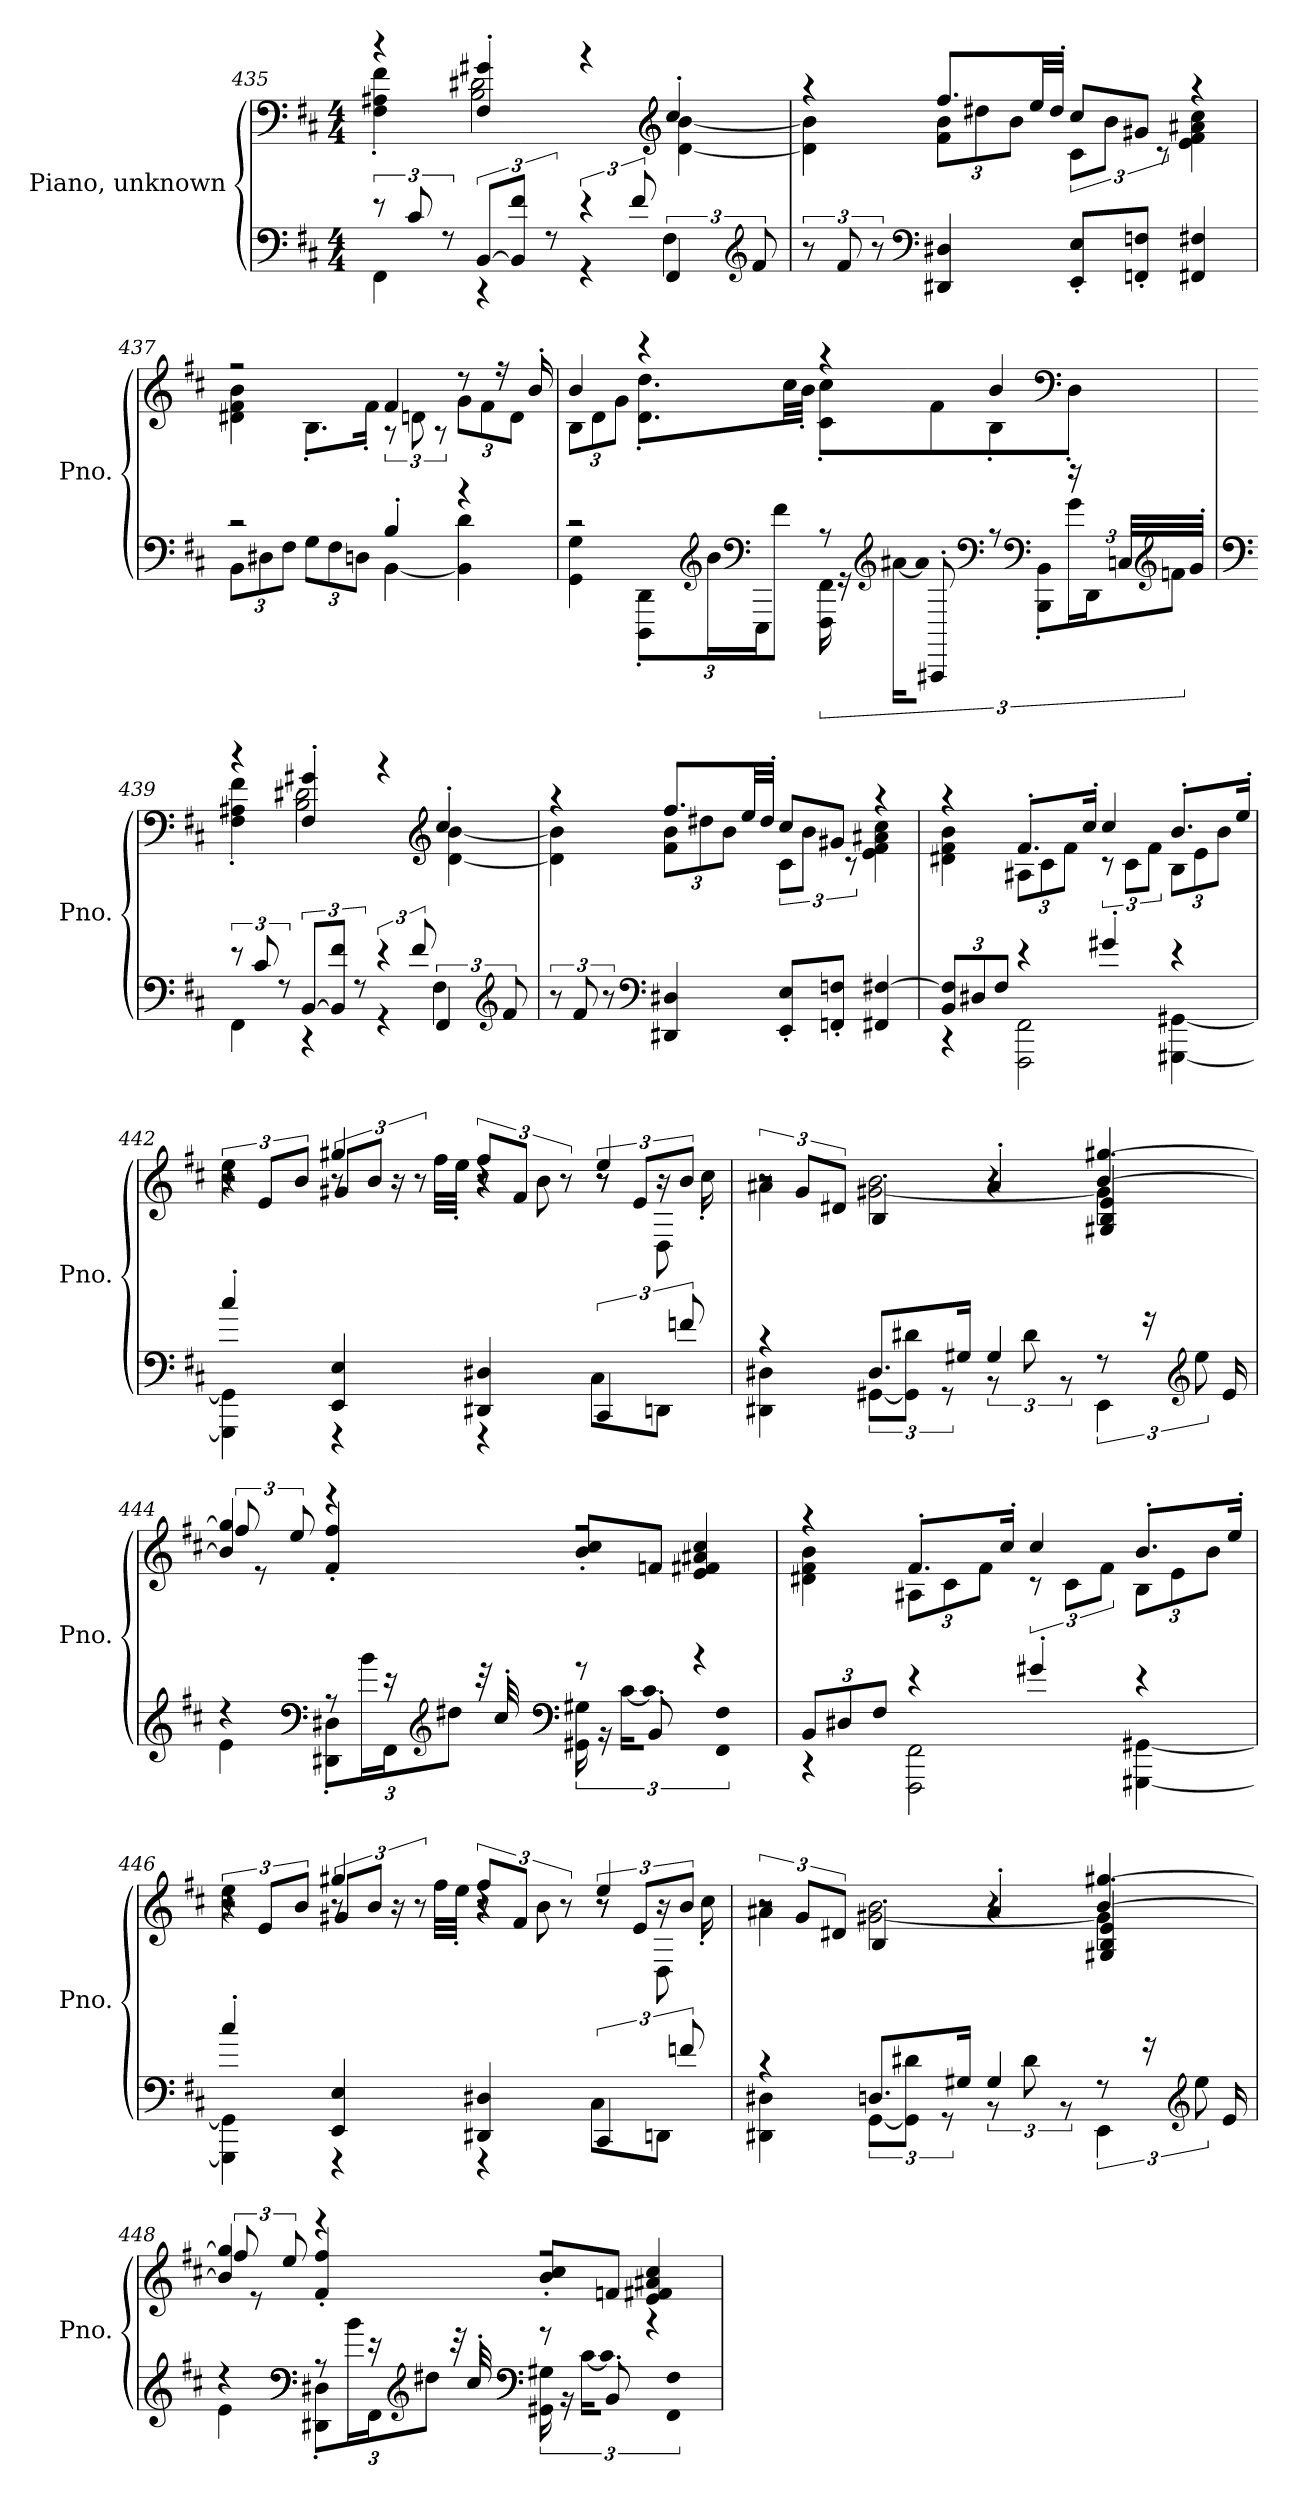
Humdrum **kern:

**kern	**kern
*part1	*part1
*staff2	*staff1
*I"Piano, unknown	*
*I'Pno.	*
!!LO:LB:g=z
*clefF4	*clefF4
*k[f#c#]	*k[f#c#]
*M4/4	*M4/4
=435	=435
*^	*^
12r	4FF#\	4r	4F#\' 4A#X\' 4f#\'
12c#/	.	.	.
12r	.	.	.
[12BB/L	4r	4F#/' 4g#X/'	2B\ 2d#X\
12BB/] 12f#/J	.	.	.
12r	.	.	.
6r	4r	4r	.
12f#/	.	.	.
*	*	*clefG2	*
6FF#/	4F#\	4cc#'/	[4d#\ [4b\
*clefG2	*	*	*
12f#/	.	.	.
*v	*v	*	*
=436	=436	=436
12r	4r	4d#\] 4b\]
12f#/	.	.
12r	.	.
*clefF4	*	*
*	*	*Xbrackettup
4DD#X/ 4D#X/	8.ff#/L	12f#\ 12b\L
.	.	12dd#X\
.	.	12b\J
.	32ee/LL	.
.	32dd#'/JJJ	.
*	*	*brackettup
8EE/' 8E/'L	8cc#/L	12c#\L
.	.	12b\J
8FFn/' 8Fn/'J	8g#X/J	.
.	.	12r
4FF#X/ 4F#X/	4r	4e\ 4f#\ 4a#X\ 4cc#\
!!LO:LB:g=z	!!
=437	=437	=437
*^	*	*
*	*Xbrackettup	*	*
2r	12BB\L	2r	4d#X\ 4f#\ 4b\
.	12D#X\	.	.
.	12F#\J	.	.
.	12G\L	.	8.B'\L
.	12F#\	.	.
.	12Dn\J	.	.
.	.	.	16f#'\Jk
4B'/	[4BB\	4f#/	12r
.	.	.	12dn\
.	.	.	12r
*	*	*	*Xbrackettup
4r	4BB\] 4d\	8r	12g\L
.	.	.	12f#\
.	.	16r	.
.	.	.	12d\J
.	.	16b'/	.
!!LO:LB:g=z	!!
=438	=438	=438	=438
2r	4GG\ 4G\	4b/	12B\L
.	.	.	12d\
.	.	.	12g\J
.	12DDD\' 12DD\'L	4r	8.d\' 8.dd\'L
*clefG2	*	*	*
.	24b\L	.	.
*clefF4	*	*	*
.	24EEE\J	.	.
.	12f#\J	.	.
.	.	.	32cc#\LL
.	.	.	32b'\JJJ
*	*brackettup	*	*
8r	24FFF#\ 24FF#\	4r	8c#\' 8cc#\'L
.	24r	.	.
*clefG2	*	*	*
.	[24a#X\KL	.	.
8AAA#X'/	8a#\J]	.	8f#\
*clefF4	*	*	*
*	*Xbrackettup	*	*
8r	12BBB\' 12BB\'L	4b/	8B'\
.	24g\L	.	.
*	*	*clefF4	*
16r	24DD\J	.	8D'\J
*clefG2	*	*	*
.	12fn\J	.	.
32an/LLL	.	.	.
32g'/JJJ	.	.	.
!!LO:LB:g=z	!!
=439	=439	=439	=439
*clefF4	*	*	*
*brackettup	*	*	*
12r	4FF#\	4r	4F#\' 4A#X\' 4f#\'
12c#/	.	.	.
12r	.	.	.
[12BB/L	4r	4F#/' 4g#X/'	2B\ 2d#X\
12BB/] 12f#/J	.	.	.
12r	.	.	.
6r	4r	4r	.
12f#/	.	.	.
*	*	*clefG2	*
6FF#/	4F#\	4cc#'/	[4d#\ [4b\
*clefG2	*	*	*
12f#/	.	.	.
*v	*v	*	*
=440	=440	=440
12r	4r	4d#\] 4b\]
12f#/	.	.
12r	.	.
*clefF4	*	*
4DD#X/ 4D#X/	8.ff#/L	12f#\ 12b\L
.	.	12dd#X\
.	.	12b\J
.	32ee/LL	.
.	32dd#'/JJJ	.
*	*	*brackettup
8EE/' 8E/'L	8cc#/L	12c#\L
.	.	12b\J
8FFn/' 8Fn/'J	8g#X/J	.
.	.	12r
4FF#X/ [4F#X/	4r	4e\ 4f#\ 4a#X\ 4cc#\
!!LO:PB:g=z	!!
=441	=441	=441
*Xbrackettup	*	*
*^	*	*
12BB/ 12F#/]L	4r	4r	4d#X\ 4f#\ 4b\
12D#X/	.	.	.
12F#/J	.	.	.
*	*	*	*Xbrackettup
4r	2FFF#\ 2FF#\	8.f#'/L	12A#X\L
.	.	.	12c#\
.	.	.	12f#\J
.	.	16cc#'/Jk	.
*	*	*	*brackettup
4g#X'/	.	4cc#/	12r
.	.	.	12c#\L
.	.	.	12f#\J
*	*	*	*Xbrackettup
4r	[4GGG#X\ [4GG#X\	8.b'/L	12B\L
.	.	.	12e\
.	.	.	12b\J
.	.	16ee'/Jk	.
=442	=442	=442	=442
*	*	*	*^
*	*	*	*	*brackettup
*	*	*	*	*^
4cc#'/	4GGG#\] 4GG#\]	4r	4ee\	12r	2r
.	.	.	.	12e/L	.
.	.	.	.	12b/J	.
4EE/ 4E/	4r	4gg#X/	8r	12g#X/L	.
.	.	.	.	12b/J	.
.	.	.	16r	.	.
.	.	.	.	12r	.
.	.	.	32ff#\LLL	.	.
.	.	.	32ee'\JJJ	.	.
4DD#X/ 4D#X/	4r	4r	8r	12ff#/L	4r
.	.	.	.	12f#/J	.
.	.	.	8b\	.	.
.	.	.	.	12r	.
*brackettup	*	*	*	*	*
6CC#/	8C#\L	4ee/	8r	12r	8r
.	.	.	.	12e/L	.
.	8DDn\J	.	16r	.	8D\
12fn/	.	.	.	12b/J	.
.	.	.	16cc#'\	.	.
*	*	*	*	*v	*v
!!LO:LB:g=z
=443	=443	=443	=443	=443
4r	4DD#X\ 4D#X\	2r	4a#X\	12r
.	.	.	.	12g/L
.	.	.	.	12d#X/J
8.D#/L	[12GG#X\L	.	[2g#X\ 2b\	4B'/
.	12GG#\] 12d#X\J	.	.	.
.	12r	.	.	.
16G#X/Jk	.	.	.	.
4G#/	12r	4r	.	4a#'/
.	12d#\	.	.	.
.	12r	.	.	.
8r	6EE\	[4b/ [4gg#X/	4g#\]	4G#X/' 4B/' 4e/'
16r	.	.	.	.
*clefG2	*	*	*	*
.	12ee\	.	.	.
16e/	.	.	.	.
*	*	*	*v	*v
!!LO:LB:g=z
=444	=444	=444	=444
4r	4e\	4b/] 4gg#/]	12ff#/
.	.	.	12r
.	.	.	12ee/
*clefF4	*	*	*
*	*Xbrackettup	*	*
8r	12DD#X\' 12D#X\'L	4r	4f#/' 4ff#/'
.	24b\L	.	.
16r	24FF#\J	.	.
*clefG2	*	*	*
.	12dd#X\J	.	.
32r	.	.	.
32cc#'/	.	.	.
*clefF4	*	*	*
*	*brackettup	*	*
8r	24GG#X\ 24G#X\	2r	8b/' 8cc#/'L
.	24r	.	.
.	[24c#\KL	.	.
8BB'/	8c#\J]	.	8fn/J
4r	4FF#\ 4F#\	.	4e/ 4f#X/ 4a#X/ 4cc#/
=445	=445	=445	=445
*Xbrackettup	*	*	*
12BB/L	4r	4r	4d#X\ 4f#\ 4b\
12D#X/	.	.	.
12F#/J	.	.	.
*	*	*	*Xbrackettup
4r	2FFF#\ 2FF#\	8.f#'/L	12A#X\L
.	.	.	12c#\
.	.	.	12f#\J
.	.	16cc#'/Jk	.
*	*	*	*brackettup
4g#X'/	.	4cc#/	12r
.	.	.	12c#\L
.	.	.	12f#\J
*	*	*	*Xbrackettup
4r	[4GGG#X\ [4GG#X\	8.b'/L	12B\L
.	.	.	12e\
.	.	.	12b\J
.	.	16ee'/Jk	.
!!LO:LB:g=z
=446	=446	=446	=446
*	*	*	*^
*	*	*	*	*brackettup
*	*	*	*	*^
4cc#'/	4GGG#\] 4GG#\]	4r	4ee\	12r	2r
.	.	.	.	12e/L	.
.	.	.	.	12b/J	.
4EE/ 4E/	4r	4gg#X/	8r	12g#X/L	.
.	.	.	.	12b/J	.
.	.	.	16r	.	.
.	.	.	.	12r	.
.	.	.	32ff#\LLL	.	.
.	.	.	32ee'\JJJ	.	.
4DD#X/ 4D#X/	4r	4r	8r	12ff#/L	4r
.	.	.	.	12f#/J	.
.	.	.	8b\	.	.
.	.	.	.	12r	.
*brackettup	*	*	*	*	*
6CC#/	8C#\L	4ee/	8r	12r	8r
.	.	.	.	12e/L	.
.	8DDn\J	.	16r	.	8D\
12fn/	.	.	.	12b/J	.
.	.	.	16cc#'\	.	.
*	*	*	*	*v	*v
=447	=447	=447	=447	=447
4r	4DD#X\ 4D#X\	2r	4a#X\	12r
.	.	.	.	12g/L
.	.	.	.	12d#X/J
8.Dn/L	[12GG\L	.	[2g#X\ 2b\	4B'/
.	12GG\] 12d#X\J	.	.	.
.	12r	.	.	.
16G#X/Jk	.	.	.	.
4G#/	12r	4r	.	4a#'/
.	12d#\	.	.	.
.	12r	.	.	.
8r	6EE\	[4b/ [4gg#X/	4g#\]	4G#X/' 4B/' 4e/'
16r	.	.	.	.
*clefG2	*	*	*	*
.	12ee\	.	.	.
16e/	.	.	.	.
*	*	*	*v	*v
!!LO:LB:g=z
=448	=448	=448	=448
4r	4e\	4b/] 4gg#/]	12ff#/
.	.	.	12r
.	.	.	12ee/
*clefF4	*	*	*
*	*Xbrackettup	*	*
8r	12DD#X\' 12D#X\'L	4r	4f#/' 4ff#/'
.	24b\L	.	.
16r	24FF#\J	.	.
*clefG2	*	*	*
.	12dd#X\J	.	.
32r	.	.	.
32cc#'/	.	.	.
*clefF4	*	*	*
*	*brackettup	*	*
8r	24GG#X\ 24G#X\	2r	8b/' 8cc#/'L
.	24r	.	.
.	[24c#\KL	.	.
8BB'/	8c#\J]	.	8fn/J
4r	4FF#\ 4F#\	.	4e/ 4f#X/ 4a#X/ 4cc#/
*v	*v	*	*
*	*v	*v
=	=
*-	*-
